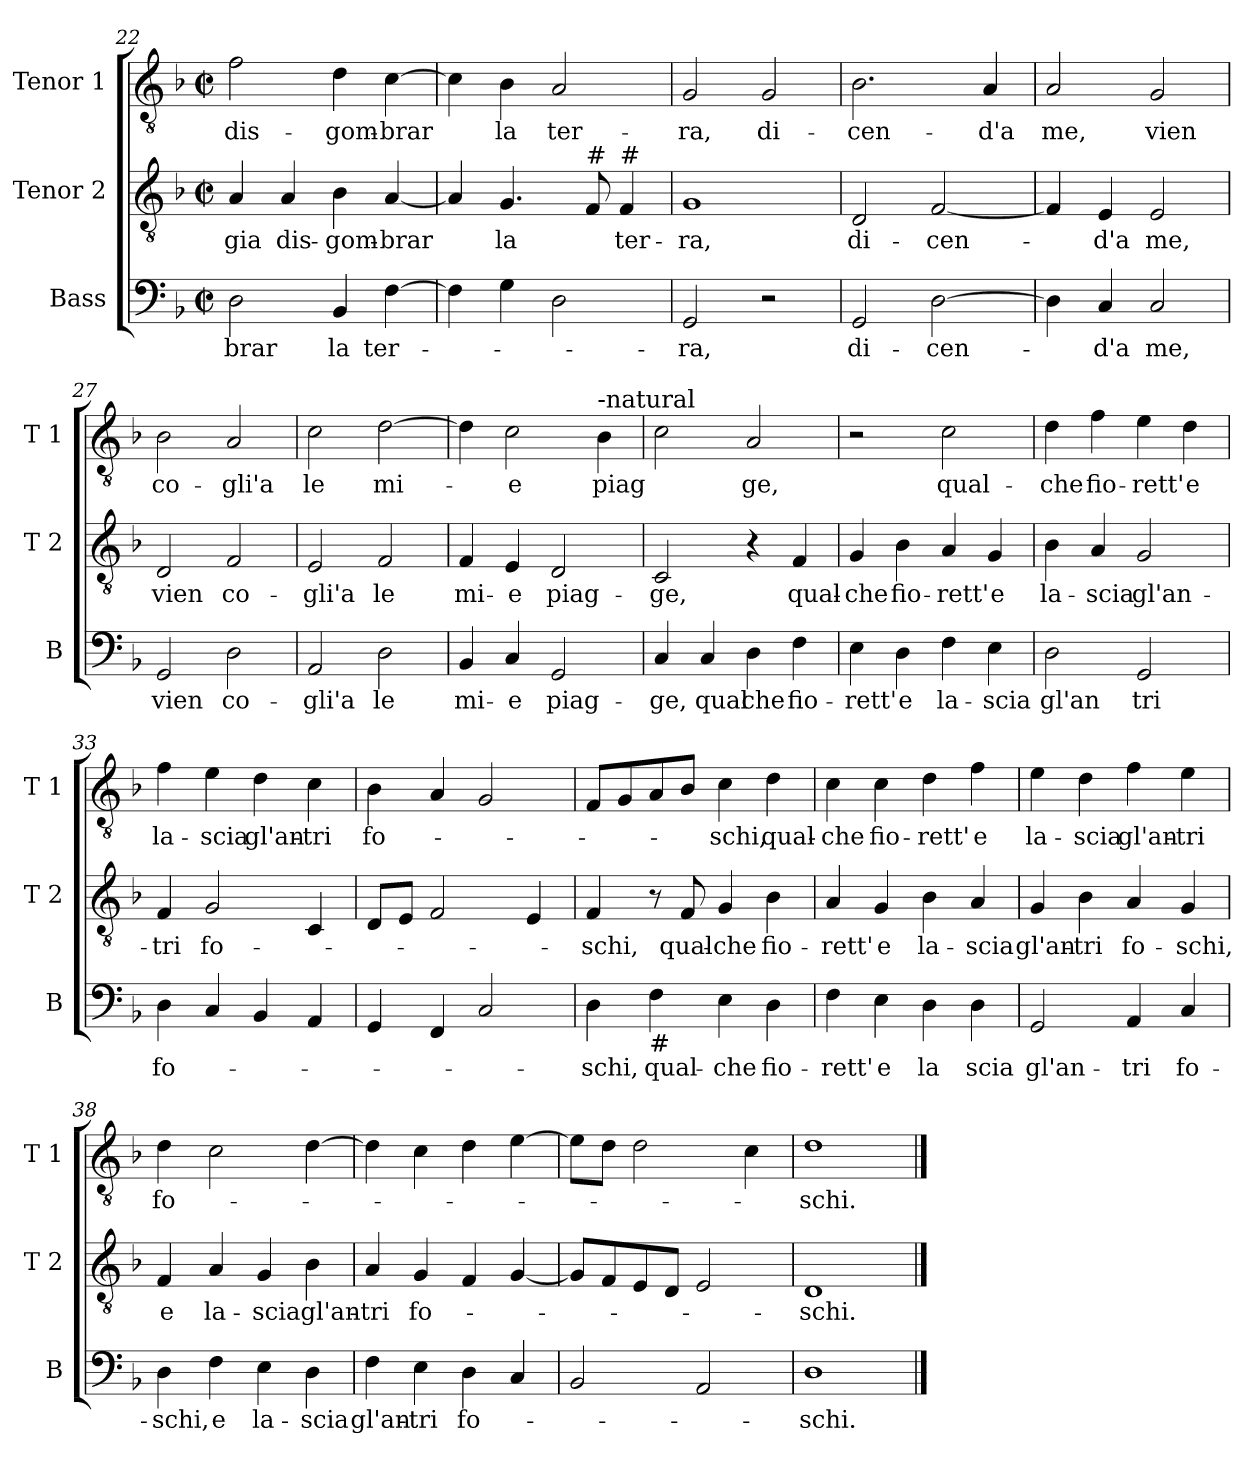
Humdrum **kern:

**kern	**text	**kern	**text	**kern	**text
*part3	*part3	*part2	*part2	*part1	*part1
*staff3	*staff3	*staff2	*staff2	*staff1	*staff1
*I"Bass	*	*I"Tenor 2	*	*I"Tenor 1	*
*I'B	*	*I'T 2	*	*I'T 1	*
*clefF4	*	*clefGv2	*	*clefGv2	*
*k[b-]	*	*k[b-]	*	*k[b-]	*
*F:	*	*F:	*	*F:	*
*M2/2	*	*M2/2	*	*M2/2	*
*met(c|)	*	*met(c|)	*	*met(c|)	*
=22	=22	=22	=22	=22	=22
!	!LO:LY:b	!	!LO:LY:b	!	!LO:LY:b
2D\	-brar	4A/	-gia	2f\	dis-
!	!	!	!LO:LY:b	!	!
.	.	4A/	dis-	.	.
!	!LO:LY:b	!	!LO:LY:b	!	!LO:LY:b
4BB-/	la	4B-\	-gom-	4d\	-gom-
!	!LO:LY:b	!	!LO:LY:b	!	!LO:LY:b
[4F\	ter-	[4A/	-brar	[4c\	-brar
=23	=23	=23	=23	=23	=23
4F\]	.	4A/]	.	4c\]	.
!	!	!	!LO:LY:b	!	!LO:LY:b
4G\	.	4.G/	la	4B-\	la
!	!	!	!	!	!LO:LY:b
2D\	.	.	.	2A/	ter-
!	!	!LO:TX:a:t=#	!	!	!
.	.	8F/	.	.	.
!	!	!LO:TX:a:t=#	!	!	!
!	!	!	!LO:LY:b	!	!
.	.	4F/	ter-	.	.
!!LO:LB:g=z
=24	=24	=24	=24	=24	=24
!	!LO:LY:b	!	!LO:LY:b	!	!LO:LY:b
2GG/	-ra,	1G	-ra,	2G/	-ra,
!	!	!	!	!	!LO:LY:b
2r	.	.	.	2G/	di-
=25	=25	=25	=25	=25	=25
!	!LO:LY:b	!	!LO:LY:b	!	!LO:LY:b
2GG/	di-	2D/	di-	2.B-\	-cen-
!	!LO:LY:b	!	!LO:LY:b	!	!
[2D\	-cen-	[2F/	-cen-	.	.
!	!	!	!	!	!LO:LY:b
.	.	.	.	4A/	-d'a
=26	=26	=26	=26	=26	=26
!	!	!	!	!	!LO:LY:b
4D\]	.	4F/]	.	2A/	me,
!	!LO:LY:b	!	!LO:LY:b	!	!
4C/	-d'a	4E/	-d'a	.	.
!	!LO:LY:b	!	!LO:LY:b	!	!LO:LY:b
2C/	me,	2E/	me,	2G/	vien
=27	=27	=27	=27	=27	=27
!	!LO:LY:b	!	!LO:LY:b	!	!LO:LY:b
2GG/	vien	2D/	vien	2B-\	co-
!	!LO:LY:b	!	!LO:LY:b	!	!LO:LY:b
2D\	co-	2F/	co-	2A/	-gli'a
=28	=28	=28	=28	=28	=28
!	!LO:LY:b	!	!LO:LY:b	!	!LO:LY:b
2AA/	-gli'a	2E/	-gli'a	2c\	le
!	!LO:LY:b	!	!LO:LY:b	!	!LO:LY:b
2D\	le	2F/	le	[2d\	mi-
=29	=29	=29	=29	=29	=29
!	!LO:LY:b	!	!LO:LY:b	!	!
4BB-/	mi-	4F/	mi-	4d\]	.
!	!LO:LY:b	!	!LO:LY:b	!	!LO:LY:b
4C/	-e	4E/	-e	2c\	-e
!	!LO:LY:b	!	!LO:LY:b	!	!
2GG/	piag-	2D/	piag-	.	.
!	!	!	!	!LO:TX:a:t=-natural	!
!	!	!	!	!	!LO:LY:b
.	.	.	.	4B-\	piag
!!LO:LB:g=z
=30	=30	=30	=30	=30	=30
!	!LO:LY:b	!	!LO:LY:b	!	!
4C/	-ge,	2C/	-ge,	2c\	.
!	!LO:LY:b	!	!	!	!
4C/	qual	.	.	.	.
!	!LO:LY:b	!	!	!	!LO:LY:b
4D\	che	4r	.	2A/	ge,
!	!LO:LY:b	!	!LO:LY:b	!	!
4F\	fio-	4F/	qual-	.	.
=31	=31	=31	=31	=31	=31
!	!LO:LY:b	!	!LO:LY:b	!	!
4E\	-rett'	4G/	-che	2r	.
!	!LO:LY:b	!	!LO:LY:b	!	!
4D\	e	4B-\	fio-	.	.
!	!LO:LY:b	!	!LO:LY:b	!	!LO:LY:b
4F\	la-	4A/	-rett'	2c\	qual-
!	!LO:LY:b	!	!LO:LY:b	!	!
4E\	-scia	4G/	e	.	.
=32	=32	=32	=32	=32	=32
!	!LO:LY:b	!	!LO:LY:b	!	!LO:LY:b
2D\	gl'an	4B-\	la-	4d\	-che
!	!	!	!LO:LY:b	!	!LO:LY:b
.	.	4A/	-scia	4f\	fio-
!	!LO:LY:b	!	!LO:LY:b	!	!LO:LY:b
2GG/	tri	2G/	gl'an-	4e\	-rett'
!	!	!	!	!	!LO:LY:b
.	.	.	.	4d\	e
=33	=33	=33	=33	=33	=33
!	!LO:LY:b	!	!LO:LY:b	!	!LO:LY:b
4D\	fo-	4F/	-tri	4f\	la-
!	!	!	!LO:LY:b	!	!LO:LY:b
4C/	.	2G/	fo-	4e\	-scia
!	!	!	!	!	!LO:LY:b
4BB-/	.	.	.	4d\	gl'an-
!	!	!	!	!	!LO:LY:b
4AA/	.	4C/	.	4c\	-tri
=34	=34	=34	=34	=34	=34
!	!	!	!	!	!LO:LY:b
4GG/	.	8D/L	.	4B-\	fo-
.	.	8E/J	.	.	.
4FF/	.	2F/	.	4A/	.
2C/	.	.	.	2G/	.
.	.	4E/	.	.	.
=35	=35	=35	=35	=35	=35
!	!LO:LY:b	!	!LO:LY:b	!	!
4D\	-schi,	4F/	-schi,	8F/L	.
.	.	.	.	8G/	.
!LO:TX:b:t=#	!	!	!	!	!
!	!LO:LY:b	!	!	!	!
4F\	qual-	8r	.	8A/	.
!	!	!	!LO:LY:b	!	!
.	.	8F/	qual-	8B-/J	.
!	!LO:LY:b	!	!LO:LY:b	!	!LO:LY:b
4E\	-che	4G/	-che	4c\	-schi,
!	!LO:LY:b	!	!LO:LY:b	!	!LO:LY:b
4D\	fio-	4B-\	fio-	4d\	qual-
!!LO:LB:g=z
=36	=36	=36	=36	=36	=36
!	!LO:LY:b	!	!LO:LY:b	!	!LO:LY:b
4F\	-rett'	4A/	-rett'	4c\	-che
!	!LO:LY:b	!	!LO:LY:b	!	!LO:LY:b
4E\	e	4G/	e	4c\	fio-
!	!LO:LY:b	!	!LO:LY:b	!	!LO:LY:b
4D\	la	4B-\	la-	4d\	-rett'
!	!LO:LY:b	!	!LO:LY:b	!	!LO:LY:b
4D\	scia	4A/	-scia	4f\	e
=37	=37	=37	=37	=37	=37
!	!LO:LY:b	!	!LO:LY:b	!	!LO:LY:b
2GG/	gl'an-	4G/	gl'an-	4e\	la-
!	!	!	!LO:LY:b	!	!LO:LY:b
.	.	4B-\	-tri	4d\	-scia
!	!LO:LY:b	!	!LO:LY:b	!	!LO:LY:b
4AA/	-tri	4A/	fo-	4f\	gl'an-
!	!LO:LY:b	!	!LO:LY:b	!	!LO:LY:b
4C/	fo-	4G/	-schi,	4e\	-tri
=38	=38	=38	=38	=38	=38
!	!LO:LY:b	!	!LO:LY:b	!	!LO:LY:b
4D\	-schi,	4F/	e	4d\	fo-
!	!LO:LY:b	!	!LO:LY:b	!	!
4F\	e	4A/	la-	2c\	.
!	!LO:LY:b	!	!LO:LY:b	!	!
4E\	la-	4G/	-scia	.	.
!	!LO:LY:b	!	!LO:LY:b	!	!
4D\	-scia	4B-\	gl'an-	[4d\	.
=39	=39	=39	=39	=39	=39
!	!LO:LY:b	!	!LO:LY:b	!	!
4F\	gl'an-	4A/	-tri	4d\]	.
!	!LO:LY:b	!	!LO:LY:b	!	!
4E\	-tri	4G/	fo-	4c\	.
!	!LO:LY:b	!	!	!	!
4D\	fo-	4F/	.	4d\	.
4C/	.	[4G/	.	[4e\	.
=40	=40	=40	=40	=40	=40
2BB-/	.	8G/L]	.	8e\L]	.
.	.	8F/	.	8d\J	.
.	.	8E/	.	2d\	.
.	.	8D/J	.	.	.
2AA/	.	2E/	.	.	.
.	.	.	.	4c\	.
=41	=41	=41	=41	=41	=41
!	!LO:LY:b	!	!LO:LY:b	!	!LO:LY:b
1D	-schi.	1D	-schi.	1d	-schi.
==	==	==	==	==	==
*-	*-	*-	*-	*-	*-
